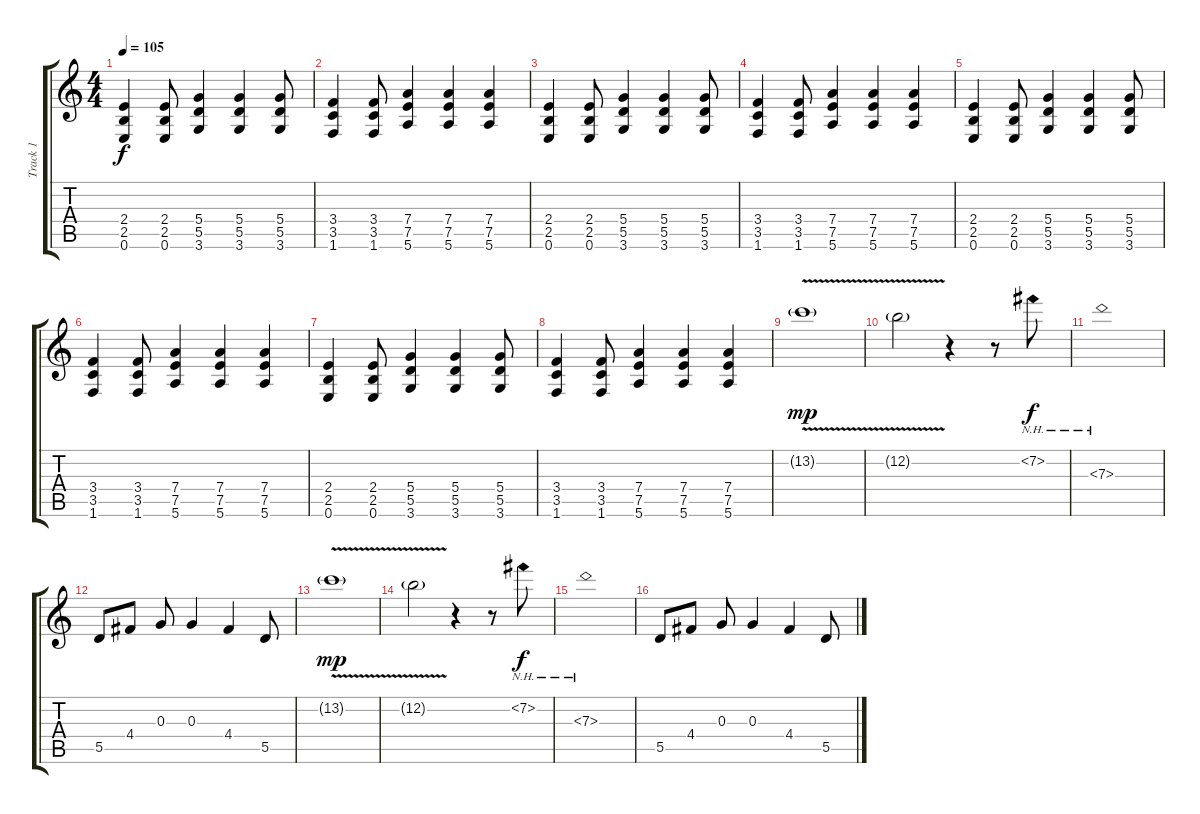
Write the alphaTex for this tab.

\track ("Track 1" "Track 1") {instrument distortionguitar}
\staff {score tabs}
\tuning (E4 B3 G3 D3 A2 E2) {hide}
\ts (4 4)
\tempo 105
\clef g2
\ks c
(2.4 2.5 0.6).4{dy f} (2.4 2.5 0.6).8 (5.4 5.5 3.6).4 (5.4 5.5 3.6).4 (5.4 5.5 3.6).8 |
(3.4 3.5 1.6).4 (3.4 3.5 1.6).8 (7.4 7.5 5.6).4 (7.4 7.5 5.6).4 (7.4 7.5 5.6).4 |
(2.4 2.5 0.6).4 (2.4 2.5 0.6).8 (5.4 5.5 3.6).4 (5.4 5.5 3.6).4 (5.4 5.5 3.6).8 |
(3.4 3.5 1.6).4 (3.4 3.5 1.6).8 (7.4 7.5 5.6).4 (7.4 7.5 5.6).4 (7.4 7.5 5.6).4 |
(2.4 2.5 0.6).4 (2.4 2.5 0.6).8 (5.4 5.5 3.6).4 (5.4 5.5 3.6).4 (5.4 5.5 3.6).8 |
(3.4 3.5 1.6).4 (3.4 3.5 1.6).8 (7.4 7.5 5.6).4 (7.4 7.5 5.6).4 (7.4 7.5 5.6).4 |
(2.4 2.5 0.6).4 (2.4 2.5 0.6).8 (5.4 5.5 3.6).4 (5.4 5.5 3.6).4 (5.4 5.5 3.6).8 |
(3.4 3.5 1.6).4 (3.4 3.5 1.6).8 (7.4 7.5 5.6).4 (7.4 7.5 5.6).4 (7.4 7.5 5.6).4 |
13.2{v g}.1{dy mp} |
12.2{v g}.2 r.4 r.8 7.2{nh}.8{dy f} |
7.3{nh}.1 |
5.5.8 4.4.8 0.3.8 0.3.4 4.4.4 5.5.8 |
13.2{v g}.1{dy mp} |
12.2{v g}.2 r.4 r.8 7.2{nh}.8{dy f} |
7.3{nh}.1 |
5.5.8 4.4.8 0.3.8 0.3.4 4.4.4 5.5.8
